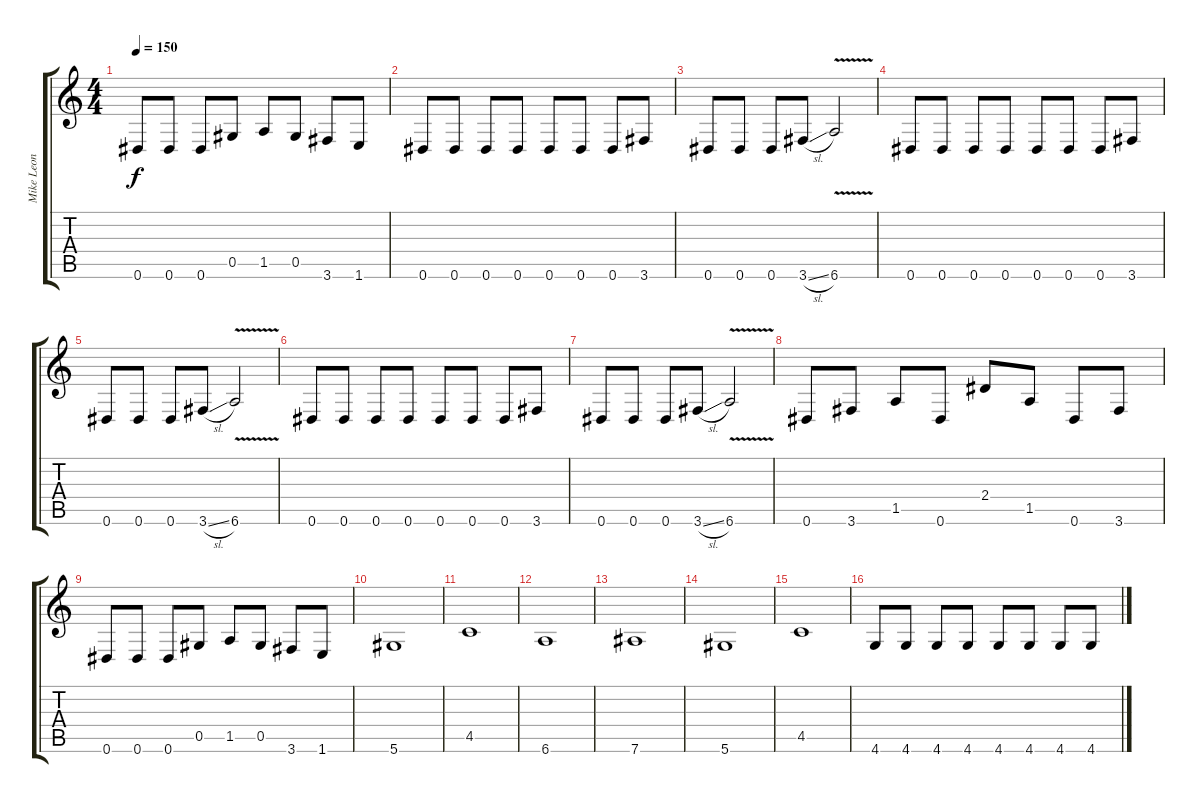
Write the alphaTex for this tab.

\track ("Mike Leon" "Mike Leon") {instrument acousticguitarnylon}
\staff {score tabs}
\tuning (Eb4 Bb3 Gb3 Db3 Ab2 Eb2) {hide}
\ts (4 4)
\tempo 150
\clef g2
\ks c
0.6.8{dy f} 0.6.8 0.6.8 0.5.8 1.5.8 0.5.8 3.6.8 1.6.8 |
0.6.8 0.6.8 0.6.8 0.6.8 0.6.8 0.6.8 0.6.8 3.6.8 |
0.6.8 0.6.8 0.6.8 3.6{sl}.8 6.6{v}.2 |
0.6.8 0.6.8 0.6.8 0.6.8 0.6.8 0.6.8 0.6.8 3.6.8 |
0.6.8 0.6.8 0.6.8 3.6{sl}.8 6.6{v}.2 |
0.6.8 0.6.8 0.6.8 0.6.8 0.6.8 0.6.8 0.6.8 3.6.8 |
0.6.8 0.6.8 0.6.8 3.6{sl}.8 6.6{v}.2 |
0.6.8 3.6.8 1.5.8 0.6.8 2.4.8 1.5.8 0.6.8 3.6.8 |
0.6.8 0.6.8 0.6.8 0.5.8 1.5.8 0.5.8 3.6.8 1.6.8 |
5.6.1 |
4.5.1 |
6.6.1 |
7.6.1 |
5.6.1 |
4.5.1 |
4.6.8 4.6.8 4.6.8 4.6.8 4.6.8 4.6.8 4.6.8 4.6.8
